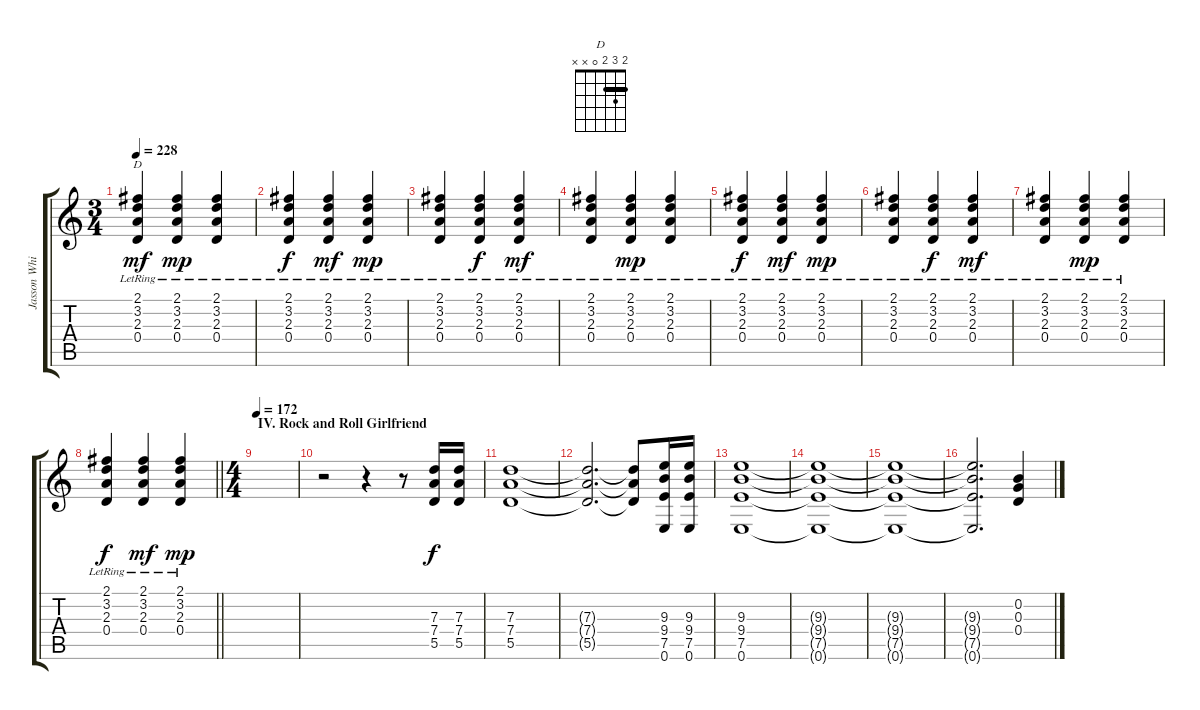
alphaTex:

\track ("Jasson Whilles" "Jasson Whi") {instrument distortionguitar}
\staff {score tabs}
\tuning (E4 B3 G3 D3 A2 E2) {hide}
\chord ("D" 2 3 2 0 x x) {barre 2}
\ts (3 4)
\tempo 228
\clef g2
\ks c
(2.1{lr} 3.2{lr} 2.3{lr} 0.4{lr}).4{ch "D" dy mf} (2.1{lr} 3.2{lr} 2.3{lr} 0.4{lr}).4{dy mp} (2.1{lr} 3.2{lr} 2.3{lr} 0.4{lr}).4 |
(2.1{lr} 3.2{lr} 2.3{lr} 0.4{lr}).4{dy f} (2.1{lr} 3.2{lr} 2.3{lr} 0.4{lr}).4{dy mf} (2.1{lr} 3.2{lr} 2.3{lr} 0.4{lr}).4{dy mp} |
(2.1{lr} 3.2{lr} 2.3{lr} 0.4{lr}).4 (2.1{lr} 3.2{lr} 2.3{lr} 0.4{lr}).4{dy f} (2.1{lr} 3.2{lr} 2.3{lr} 0.4{lr}).4{dy mf} |
(2.1{lr} 3.2{lr} 2.3{lr} 0.4{lr}).4 (2.1{lr} 3.2{lr} 2.3{lr} 0.4{lr}).4{dy mp} (2.1{lr} 3.2{lr} 2.3{lr} 0.4{lr}).4 |
(2.1{lr} 3.2{lr} 2.3{lr} 0.4{lr}).4{dy f} (2.1{lr} 3.2{lr} 2.3{lr} 0.4{lr}).4{dy mf} (2.1{lr} 3.2{lr} 2.3{lr} 0.4{lr}).4{dy mp} |
(2.1{lr} 3.2{lr} 2.3{lr} 0.4{lr}).4 (2.1{lr} 3.2{lr} 2.3{lr} 0.4{lr}).4{dy f} (2.1{lr} 3.2{lr} 2.3{lr} 0.4{lr}).4{dy mf} |
(2.1{lr} 3.2{lr} 2.3{lr} 0.4{lr}).4 (2.1{lr} 3.2{lr} 2.3{lr} 0.4{lr}).4{dy mp} (2.1{lr} 3.2{lr} 2.3{lr} 0.4{lr}).4 |
\barLineRight lightlight
(2.1{lr} 3.2{lr} 2.3{lr} 0.4{lr}).4{dy f} (2.1{lr} 3.2{lr} 2.3{lr} 0.4{lr}).4{dy mf} (2.1{lr} 3.2{lr} 2.3{lr} 0.4{lr}).4{dy mp} |
\ts (4 4)
\section ("" "IV. Rock and Roll Girlfriend")
\tempo 172
|
r.2 r.4 r.8 (7.3 7.4 5.5).16{dy f} (7.3 7.4 5.5).16 |
(7.3 7.4 5.5).1 |
(7.3{t} 7.4{t} 5.5{t}).2{d} (7.3{t} 7.4{t} 5.5{t}).8 (9.3 9.4 7.5 0.6).16 (9.3 9.4 7.5 0.6).16 |
(9.3 9.4 7.5 0.6).1 |
(9.3{t} 9.4{t} 7.5{t} 0.6{t}).1 |
(9.3{t} 9.4{t} 7.5{t} 0.6{t}).1 |
(9.3{t} 9.4{t} 7.5{t} 0.6{t}).2{d} (0.2 0.3 0.4).4
